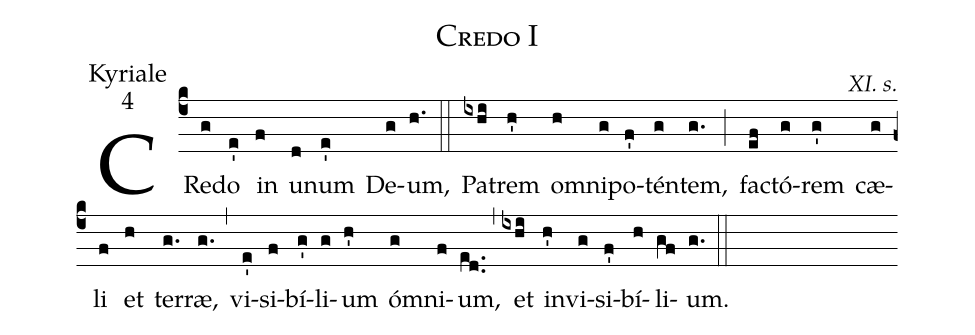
name:Credo I;
office-part:Kyriale;
mode:4;
commentary:XI. s.;
%%
(c4) CRe(g)do(e') in(f) u(d)num(e') De(g)um,(h.) (::) Pa(ixhi)trem(h') om(h)ni(g)po(f')tén(g)tem,(g.) (;) fac(ef)tó(g)rem(g') cæ(g)li(f) et(h) ter(g.)ræ,(g.) (,) vi(e')si(f)bí(g')li(g)um(h') óm(g)ni(f)um,(ed..) (,) et(ixhi) in(h')vi(g)si(f')bí(h)li(gf)um.(g.) (::)
